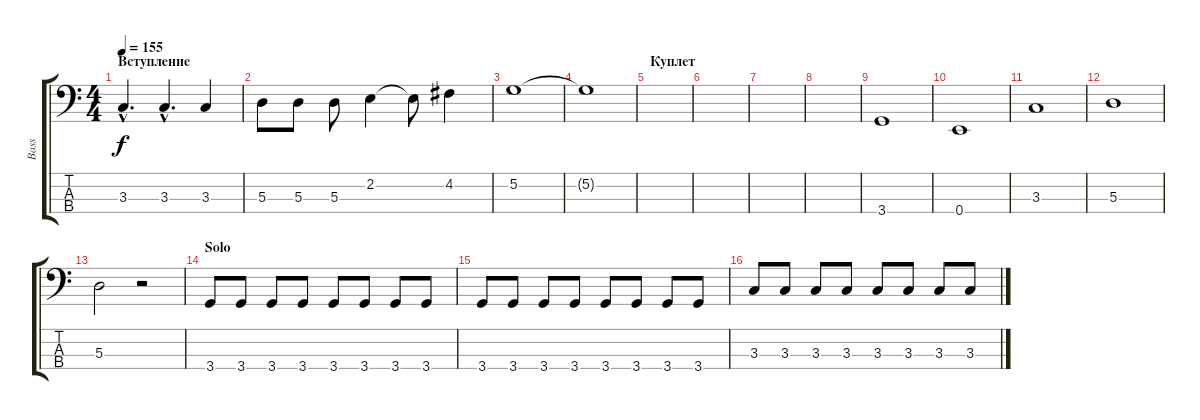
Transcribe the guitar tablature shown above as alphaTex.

\track ("Bass" "Bass") {instrument acousticguitarsteel}
\staff {score tabs}
\tuning (G2 D2 A1 E1) {hide}
\ts (4 4)
\section ("" "Вступление")
\tempo 155
\clef f4
\ks c
3.3{hac}.4{d dy f instrument acousticguitarsteel} 3.3{hac}.4{d} 3.3.4 |
5.3.8 5.3.8 5.3.8 2.2.4 2.2{t}.8 4.2.4 |
5.2.1 |
5.2{t}.1 |
\section ("" "Куплет")
|
|
|
|
3.4.1 |
0.4.1 |
3.3.1 |
5.3.1 |
5.3.2 r.2 |
\section ("" "Solo")
3.4.8 3.4.8 3.4.8 3.4.8 3.4.8 3.4.8 3.4.8 3.4.8 |
3.4.8 3.4.8 3.4.8 3.4.8 3.4.8 3.4.8 3.4.8 3.4.8 |
3.3.8 3.3.8 3.3.8 3.3.8 3.3.8 3.3.8 3.3.8 3.3.8
